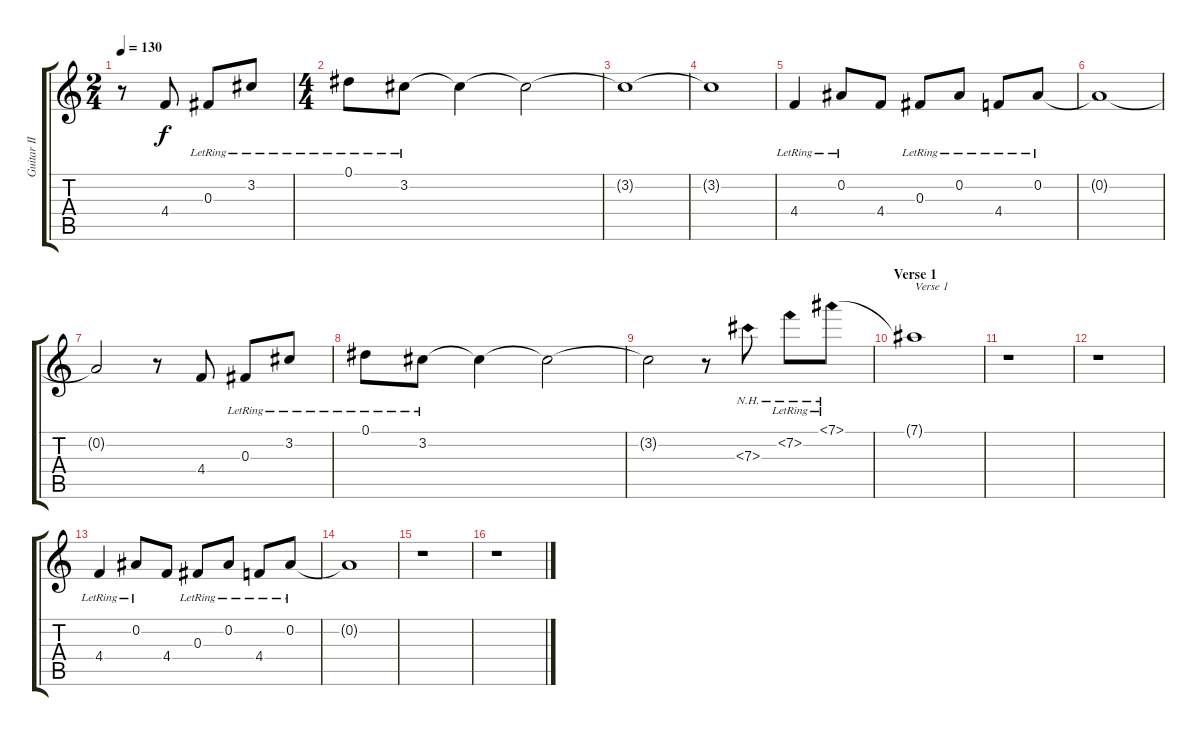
\track ("Guitar II (w/ chorus)" "Guitar II ") {instrument electricguitarclean}
\staff {score tabs}
\tuning (Eb4 Bb3 Gb3 Db3 Ab2 Eb2) {hide}
\ts (2 4)
\tempo 130
\clef g2
\ks c
r.8{dy f instrument electricguitarclean} 4.4.8 0.3{lr}.8 3.2{lr}.8 |
\ts (4 4)
0.1{lr}.8 3.2{lr}.8 3.2{t}.4 3.2{t}.2 |
3.2{t}.1 |
3.2{t}.1 |
4.4{lr}.4 0.2{lr}.8 4.4.8 0.3{lr}.8 0.2{lr}.8 4.4{lr}.8 0.2{lr}.8 |
0.2{t}.1 |
0.2{t}.2 r.8 4.4.8 0.3{lr}.8 3.2{lr}.8 |
0.1{lr}.8 3.2{lr}.8 3.2{t}.4 3.2{t}.2 |
3.2{t}.2 r.8 7.3{nh}.8 7.2{nh lr}.8 7.1{nh lr}.8 |
\section ("" "Verse 1")
7.1{t}.1{txt "Verse 1"} |
r.1 |
r.1 |
4.4{lr}.4 0.2{lr}.8 4.4.8 0.3{lr}.8 0.2{lr}.8 4.4{lr}.8 0.2{lr}.8 |
0.2{t}.1 |
r.1 |
r.1
